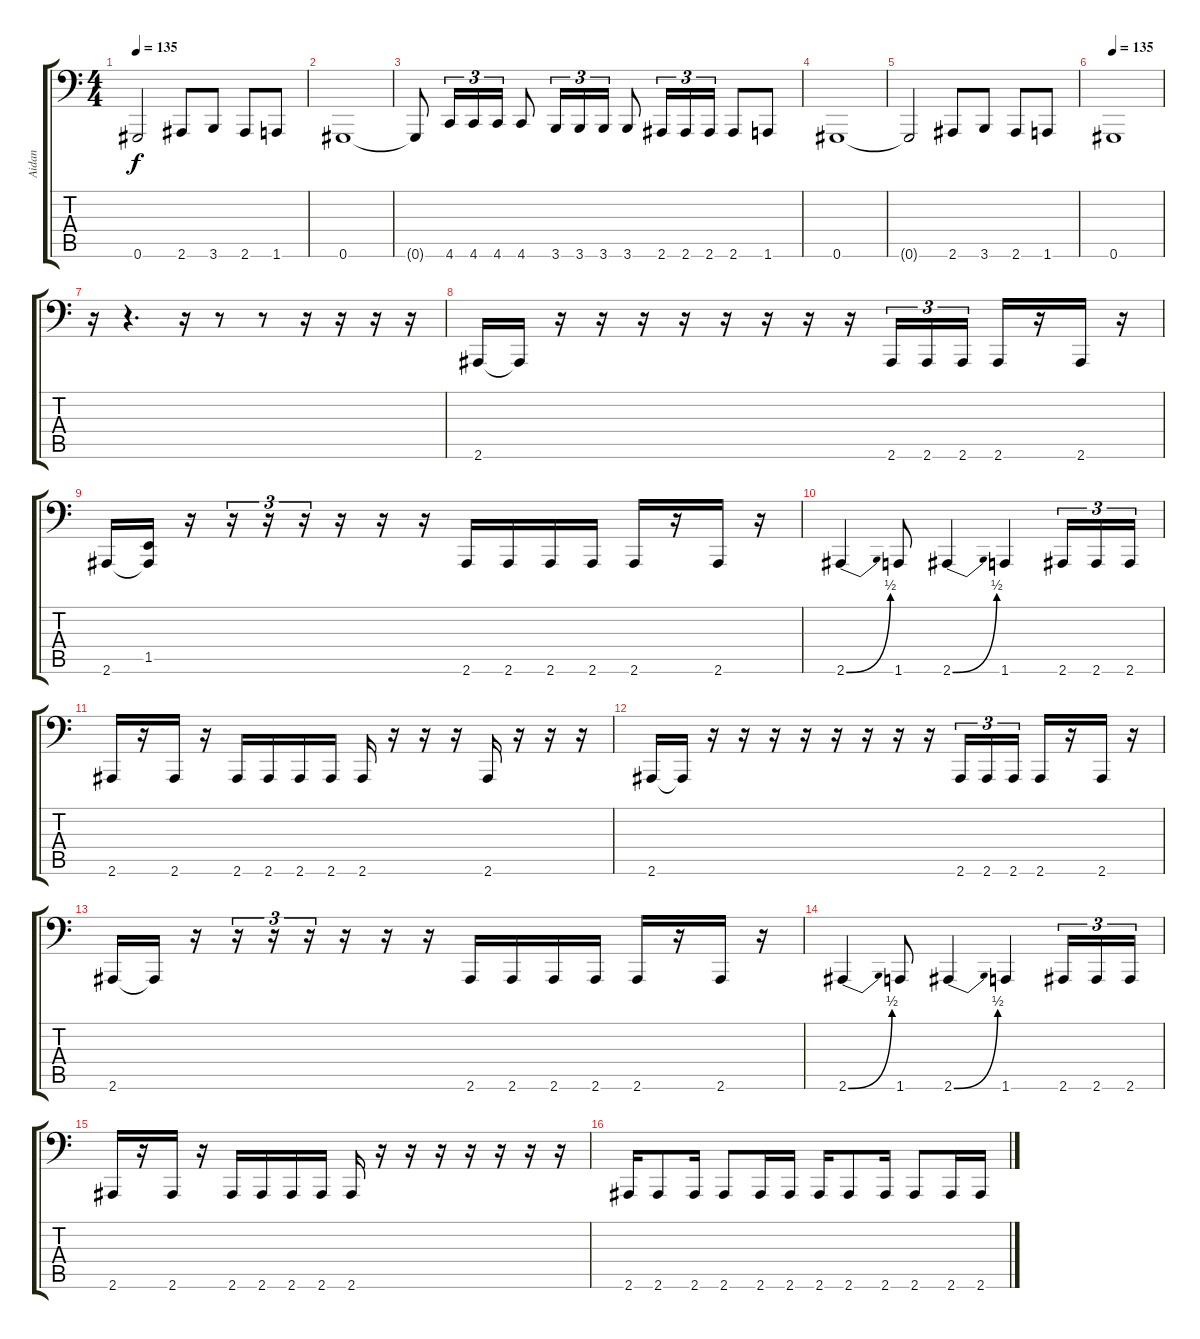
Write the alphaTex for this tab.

\track ("Aidan" "Aidan") {instrument electricbasspick}
\staff {score tabs}
\tuning (Bb2 F2 Db2 Ab1 Eb1 Ab0) {hide}
\ts (4 4)
\tempo 135
\clef f4
\ks c
0.6{t}.2{dy f} 2.6.8 3.6.8 2.6.8 1.6.8 |
0.6.1 |
0.6{t}.8 4.6.16{tu (3 2)} 4.6.16{tu (3 2)} 4.6.16{tu (3 2)} 4.6.8 3.6.16{tu (3 2)} 3.6.16{tu (3 2)} 3.6.16{tu (3 2)} 3.6.8 2.6.16{tu (3 2)} 2.6.16{tu (3 2)} 2.6.16{tu (3 2)} 2.6.8 1.6.8 |
0.6.1 |
0.6{t}.2 2.6.8 3.6.8 2.6.8 1.6.8 |
\tempo 135
0.6.1 |
r.16 r.4{d} r.16 r.8 r.8 r.16 r.16 r.16 r.16 |
2.6.16 2.6{t}.16 r.16 r.16 r.16 r.16 r.16 r.16 r.16 r.16 2.6.16{tu (3 2)} 2.6.16{tu (3 2)} 2.6.16{tu (3 2)} 2.6.16 r.16 2.6.16 r.16 |
2.6.16 (1.5 2.6{t}).16 r.16 r.16{tu (3 2)} r.16{tu (3 2)} r.16{tu (3 2)} r.16 r.16 r.16 2.6.16 2.6.16 2.6.16 2.6.16 2.6.16 r.16 2.6.16 r.16 |
2.6{be (bend 0 0 60 2)}.4 1.6.8 2.6{be (bend 0 0 60 2)}.4 1.6.4 2.6.16{tu (3 2)} 2.6.16{tu (3 2)} 2.6.16{tu (3 2)} |
2.6.16 r.16 2.6.16 r.16 2.6.16 2.6.16 2.6.16 2.6.16 2.6.16 r.16 r.16 r.16 2.6.16 r.16 r.16 r.16 |
2.6.16 2.6{t}.16 r.16 r.16 r.16 r.16 r.16 r.16 r.16 r.16 2.6.16{tu (3 2)} 2.6.16{tu (3 2)} 2.6.16{tu (3 2)} 2.6.16 r.16 2.6.16 r.16 |
2.6.16 2.6{t}.16 r.16 r.16{tu (3 2)} r.16{tu (3 2)} r.16{tu (3 2)} r.16 r.16 r.16 2.6.16 2.6.16 2.6.16 2.6.16 2.6.16 r.16 2.6.16 r.16 |
2.6{be (bend 0 0 60 2)}.4 1.6.8 2.6{be (bend 0 0 60 2)}.4 1.6.4 2.6.16{tu (3 2)} 2.6.16{tu (3 2)} 2.6.16{tu (3 2)} |
2.6.16 r.16 2.6.16 r.16 2.6.16 2.6.16 2.6.16 2.6.16 2.6.16 r.16 r.16 r.16 r.16 r.16 r.16 r.16 |
2.6.16 2.6.8 2.6.16 2.6.8 2.6.16 2.6.16 2.6.16 2.6.8 2.6.16 2.6.8 2.6.16 2.6.16
